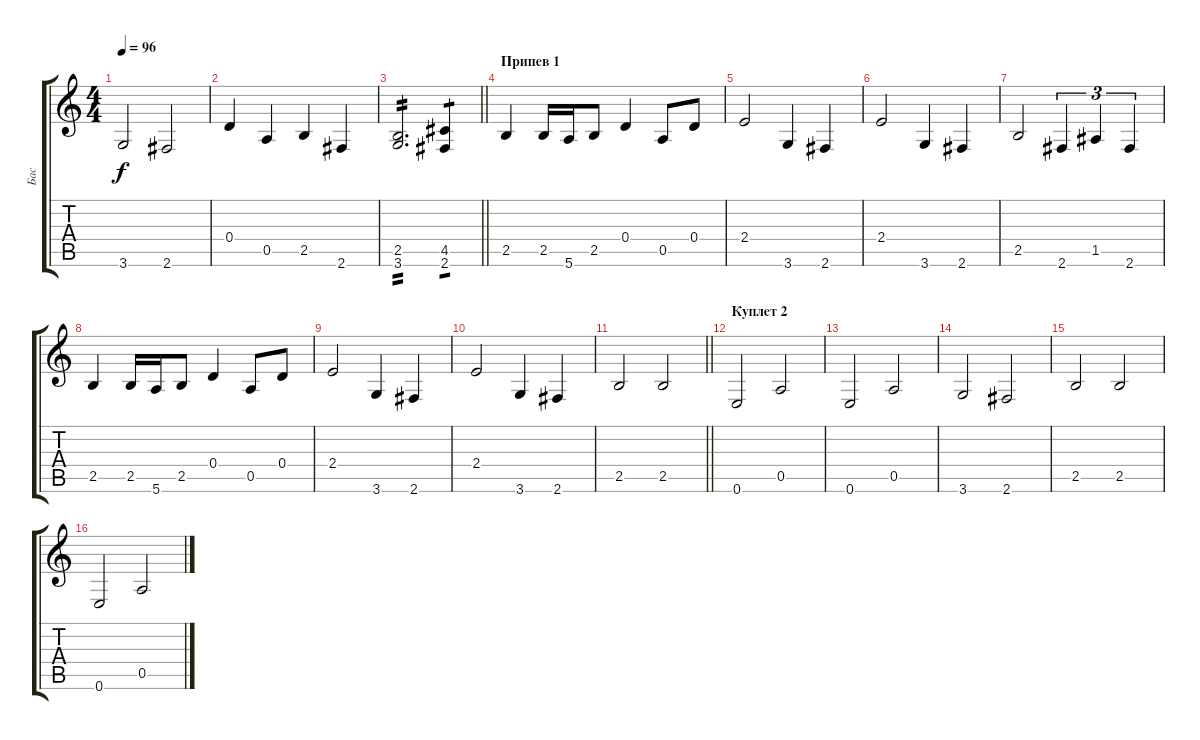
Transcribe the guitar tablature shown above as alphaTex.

\track ("Бас" "Бас") {instrument acousticguitarsteel}
\staff {score tabs}
\tuning (E4 B3 G3 D3 A2 E2) {hide}
\ts (4 4)
\tempo 96
\clef g2
\ks c
3.6.2{dy f} 2.6.2 |
0.4.4 0.5.4 2.5.4 2.6.4 |
\barLineRight lightlight
(2.5 3.6).2{d tp 2} (4.5 2.6).4{tp 1} |
\section ("" "Припев 1")
2.5.4 2.5.16 5.6.16 2.5.8 0.4.4 0.5.8 0.4.8 |
2.4.2 3.6.4 2.6.4 |
2.4.2 3.6.4 2.6.4 |
2.5.2 2.6.4{tu (3 2)} 1.5.4{tu (3 2)} 2.6.4{tu (3 2)} |
2.5.4 2.5.16 5.6.16 2.5.8 0.4.4 0.5.8 0.4.8 |
2.4.2 3.6.4 2.6.4 |
2.4.2 3.6.4 2.6.4 |
\barLineRight lightlight
2.5.2 2.5.2 |
\section ("" "Куплет 2")
0.6.2 0.5.2 |
0.6.2 0.5.2 |
3.6.2 2.6.2 |
2.5.2 2.5.2 |
0.6.2 0.5.2
